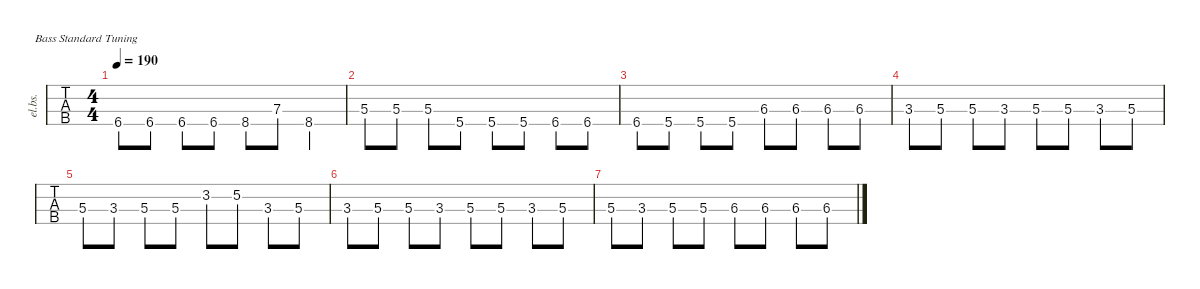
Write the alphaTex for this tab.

\defaultSystemsLayout 4
\hideDynamics
\bracketExtendMode nobrackets
\track ("山田リョウ" "el.bs.") {solo instrument electricbassfinger}
\staff {tabs}
\tuning (G2 D2 A1 E1)
\ts (4 4)
\tempo 190
\clef f4
\ks c
6.4{acc #}.8{dy mf} 6.4{acc #}.8 6.4{acc #}.8 6.4{acc #}.8 8.4.8 7.3.8 8.4.4 |
5.3.8 5.3.8 5.3.8 5.4.8 5.4.8 5.4.8 6.4{acc #}.8 6.4{acc #}.8 |
6.4{acc #}.8 5.4.8 5.4.8 5.4.8 6.3{acc #}.8 6.3{acc #}.8 6.3{acc #}.8 6.3{acc #}.8 |
3.3.8 5.3.8 5.3.8 3.3.8 5.3.8 5.3.8 3.3.8 5.3.8 |
5.3.8 3.3.8 5.3.8 5.3.8 3.2.8 5.2.8 3.3.8 5.3.8 |
3.3.8 5.3.8 5.3.8 3.3.8 5.3.8 5.3.8 3.3.8 5.3.8 |
5.3.8 3.3.8 5.3.8 5.3.8 6.3{acc #}.8 6.3{acc #}.8 6.3{acc #}.8 6.3{acc #}.8
